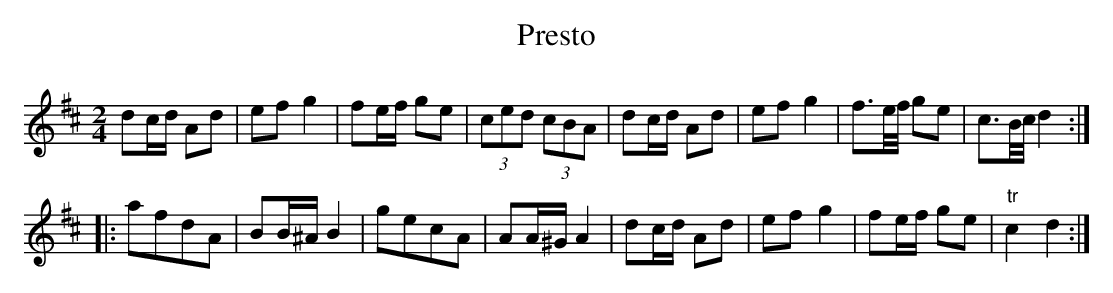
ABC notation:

X:1
T:Presto
L:1/8
M:2/4
K:D major
dc/d/ Ad| efg2| fe/f/ ge| (3ced (3cBA|\
dc/d/ Ad| efg2| f3/e//f// ge| c3/B//c// d2::
afdA| BB/^A/B2| gecA| AA/^G/A2|\
dc/d/ Ad| ef g2| fe/f/ ge| "tr"c2 d2:|
